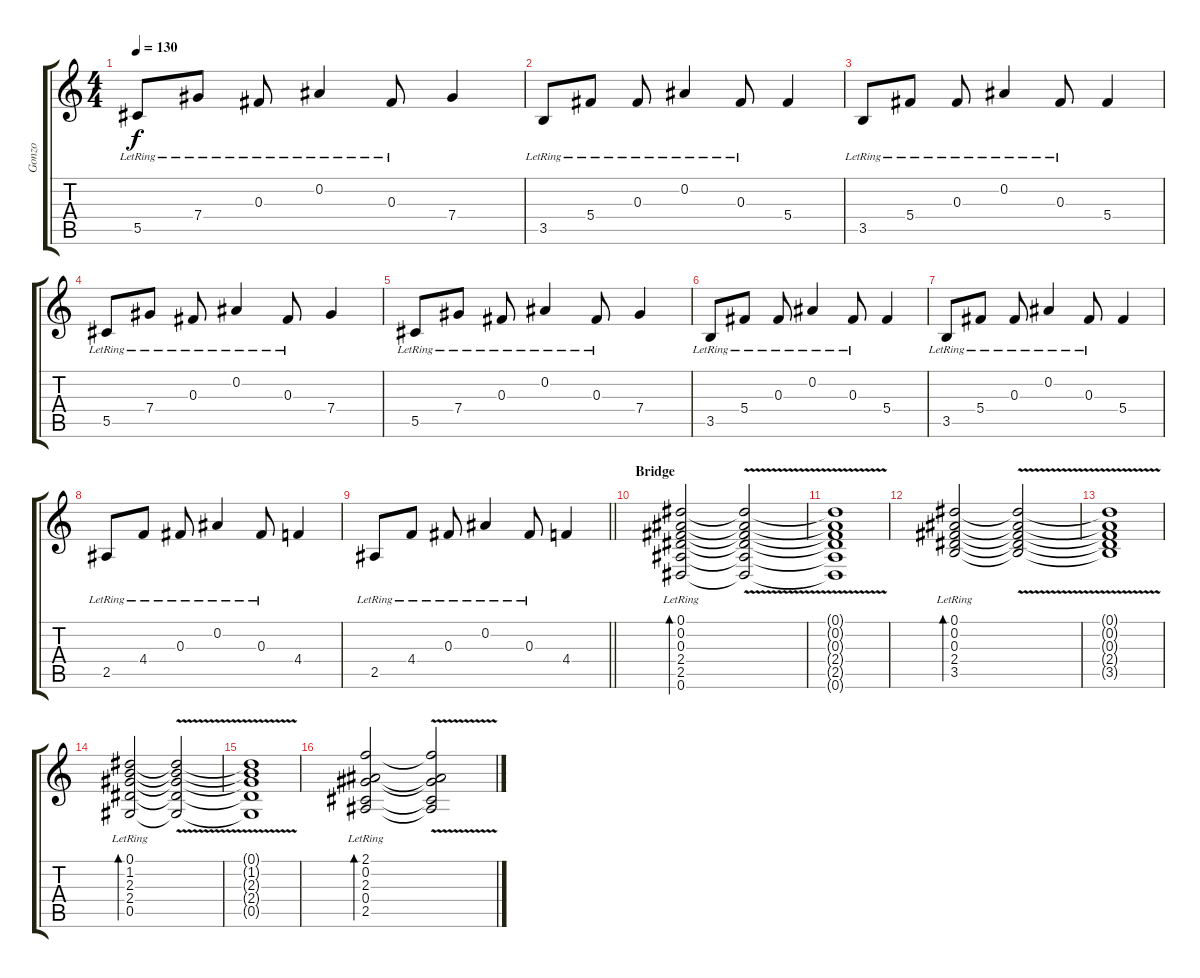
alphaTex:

\track ("Gonzo" "Gonzo") {instrument acousticguitarsteel}
\staff {score tabs}
\tuning (Eb4 Bb3 Gb3 Db3 Ab2 Eb2) {hide}
\ts (4 4)
\tempo 130
\clef g2
\ks c
5.5{lr}.8{dy f} 7.4{lr}.8 0.3{lr}.8 0.2{lr}.4 0.3{lr}.8 7.4.4 |
3.5{lr}.8 5.4{lr}.8 0.3{lr}.8 0.2{lr}.4 0.3{lr}.8 5.4.4 |
3.5{lr}.8 5.4{lr}.8 0.3{lr}.8 0.2{lr}.4 0.3{lr}.8 5.4.4 |
5.5{lr}.8 7.4{lr}.8 0.3{lr}.8 0.2{lr}.4 0.3{lr}.8 7.4.4 |
5.5{lr}.8 7.4{lr}.8 0.3{lr}.8 0.2{lr}.4 0.3{lr}.8 7.4.4 |
3.5{lr}.8 5.4{lr}.8 0.3{lr}.8 0.2{lr}.4 0.3{lr}.8 5.4.4 |
3.5{lr}.8 5.4{lr}.8 0.3{lr}.8 0.2{lr}.4 0.3{lr}.8 5.4.4 |
2.5{lr}.8 4.4{lr}.8 0.3{lr}.8 0.2{lr}.4 0.3{lr}.8 4.4.4 |
\barLineRight lightlight
2.5{lr}.8 4.4{lr}.8 0.3{lr}.8 0.2{lr}.4 0.3{lr}.8 4.4.4 |
\section ("" "Bridge")
(0.1{lr} 0.2{lr} 0.3{lr} 2.4{lr} 2.5{lr} 0.6{lr}).2{bd 120} (0.1{v t} 0.2{v t} 0.3{v t} 2.4{v t} 2.5{v t} 0.6{v t}).2 |
(0.1{t} 0.2{t} 0.3{t} 2.4{t} 2.5{t} 0.6{t}).1 |
(0.1{lr} 0.2{lr} 0.3{lr} 2.4{lr} 3.5{lr}).2{bd 120} (0.1{v t} 0.2{v t} 0.3{v t} 2.4{v t} 3.5{v t}).2 |
(0.1{t} 0.2{t} 0.3{t} 2.4{t} 3.5{t}).1 |
(0.1{lr} 1.2{lr} 2.3{lr} 2.4{lr} 0.5{lr}).2{bd 120} (0.1{v t} 1.2{v t} 2.3{v t} 2.4{v t} 0.5{v t}).2 |
(0.1{t} 1.2{t} 2.3{t} 2.4{t} 0.5{t}).1 |
(2.1{lr} 0.2{lr} 2.3{lr} 0.4{lr} 2.5{lr}).2{bd 120} (2.1{v t} 0.2{v t} 2.3{v t} 0.4{v t} 2.5{v t}).2
